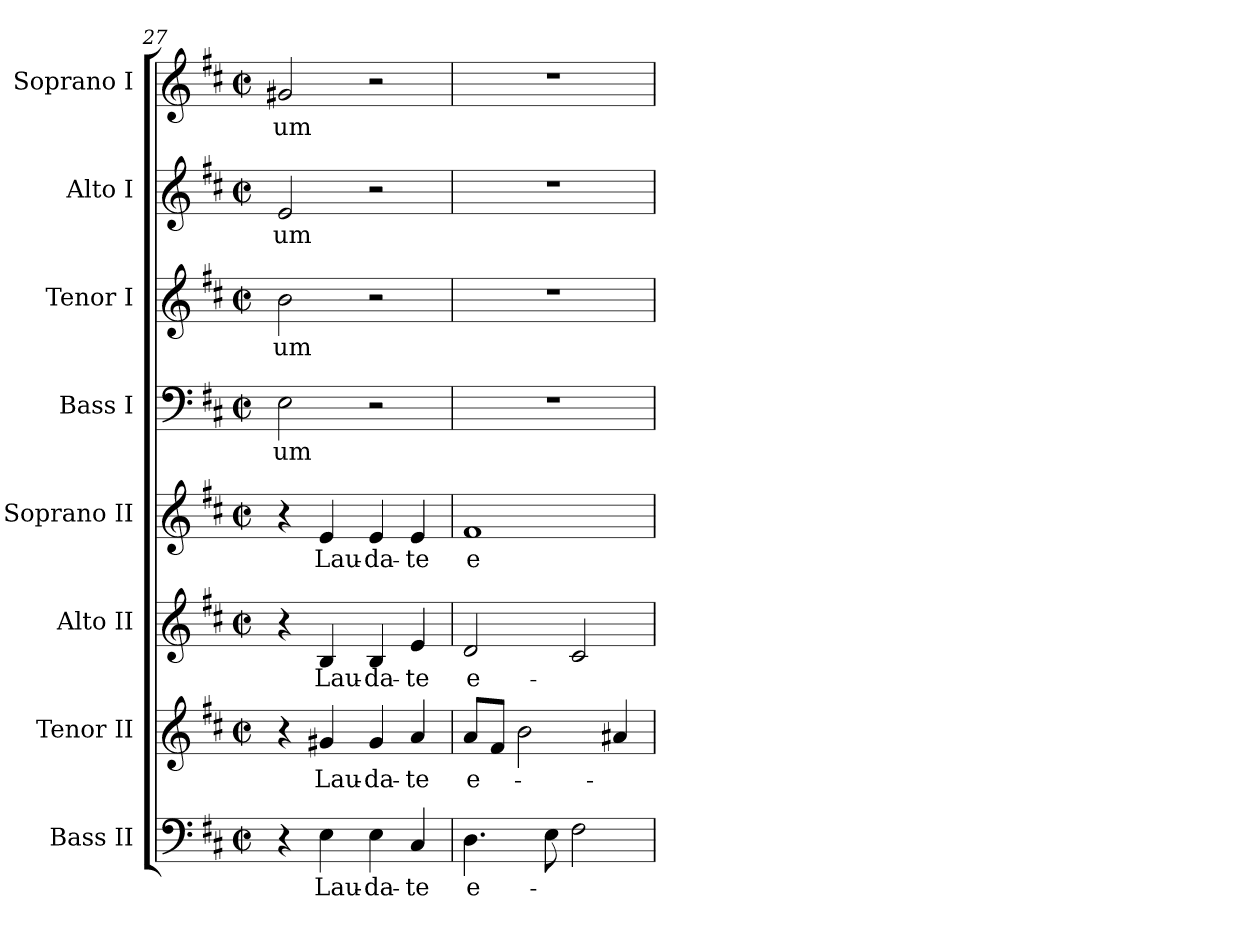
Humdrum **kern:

**kern	**text	**kern	**text	**kern	**text	**kern	**text	**kern	**text	**kern	**text	**kern	**text	**kern	**text
*part8	*part8	*part7	*part7	*part6	*part6	*part5	*part5	*part4	*part4	*part3	*part3	*part2	*part2	*part1	*part1
*staff8	*staff8	*staff7	*staff7	*staff6	*staff6	*staff5	*staff5	*staff4	*staff4	*staff3	*staff3	*staff2	*staff2	*staff1	*staff1
*I"Bass II	*	*I"Tenor II	*	*I"Alto II	*	*I"Soprano II	*	*I"Bass I	*	*I"Tenor I	*	*I"Alto I	*	*I"Soprano I	*
*clefF4	*	*clefG2	*	*clefG2	*	*clefG2	*	*clefF4	*	*clefG2	*	*clefG2	*	*clefG2	*
*	*	*ITrd7c12	*	*	*	*	*	*	*	*ITrd7c12	*	*	*	*	*
*k[f#c#]	*	*k[f#c#]	*	*k[f#c#]	*	*k[f#c#]	*	*k[f#c#]	*	*k[f#c#]	*	*k[f#c#]	*	*k[f#c#]	*
*D:	*	*D:	*	*D:	*	*D:	*	*D:	*	*D:	*	*D:	*	*D:	*
*M2/2	*	*M2/2	*	*M2/2	*	*M2/2	*	*M2/2	*	*M2/2	*	*M2/2	*	*M2/2	*
*met(c|)	*	*met(c|)	*	*met(c|)	*	*met(c|)	*	*met(c|)	*	*met(c|)	*	*met(c|)	*	*met(c|)	*
=27	=27	=27	=27	=27	=27	=27	=27	=27	=27	=27	=27	=27	=27	=27	=27
!	!	!	!	!	!	!	!	!	!LO:LY:b:color=#000000	!	!	!	!	!	!
!	!	!	!	!	!	!	!	!	!	!	!LO:LY:b:color=#000000	!	!	!	!
!	!	!	!	!	!	!	!	!	!	!	!	!	!LO:LY:b:color=#000000	!	!
!	!	!	!	!	!	!	!	!	!	!	!	!	!	!	!LO:LY:b:color=#000000
4r	.	4r	.	4r	.	4r	.	2Ei\	-um	2Bi\	-um	2ei/	-um	2g#Xi/	-um
!	!LO:LY:b:color=#000000	!	!	!	!	!	!	!	!	!	!	!	!	!	!
!	!	!	!LO:LY:b:color=#000000	!	!	!	!	!	!	!	!	!	!	!	!
!	!	!	!	!	!LO:LY:b:color=#000000	!	!	!	!	!	!	!	!	!	!
!	!	!	!	!	!	!	!LO:LY:b:color=#000000	!	!	!	!	!	!	!	!
4Ei\	Lau-	4G#Xi/	Lau-	4Bi/	Lau-	4ei/	Lau-	.	.	.	.	.	.	.	.
!	!LO:LY:b:color=#000000	!	!	!	!	!	!	!	!	!	!	!	!	!	!
!	!	!	!LO:LY:b:color=#000000	!	!	!	!	!	!	!	!	!	!	!	!
!	!	!	!	!	!LO:LY:b:color=#000000	!	!	!	!	!	!	!	!	!	!
!	!	!	!	!	!	!	!LO:LY:b:color=#000000	!	!	!	!	!	!	!	!
4Ei\	-da-	4G#i/	-da-	4Bi/	-da-	4ei/	-da-	2r	.	2r	.	2r	.	2r	.
!	!LO:LY:b:color=#000000	!	!	!	!	!	!	!	!	!	!	!	!	!	!
!	!	!	!LO:LY:b:color=#000000	!	!	!	!	!	!	!	!	!	!	!	!
!	!	!	!	!	!LO:LY:b:color=#000000	!	!	!	!	!	!	!	!	!	!
!	!	!	!	!	!	!	!LO:LY:b:color=#000000	!	!	!	!	!	!	!	!
4C#i/	-te	4Ai/	-te	4ei/	-te	4ei/	-te	.	.	.	.	.	.	.	.
=28	=28	=28	=28	=28	=28	=28	=28	=28	=28	=28	=28	=28	=28	=28	=28
!	!LO:LY:b:color=#000000	!	!	!	!	!	!	!	!	!	!	!	!	!	!
!	!	!	!LO:LY:b:color=#000000	!	!	!	!	!	!	!	!	!	!	!	!
!	!	!	!	!	!LO:LY:b:color=#000000	!	!	!	!	!	!	!	!	!	!
!	!	!	!	!	!	!	!LO:LY:b:color=#000000	!	!	!	!	!	!	!	!
4.Di\	e-	8Ai/L	e-	2di/	e-	1f#i	e-	1r	.	1r	.	1r	.	1r	.
.	.	8F#i/J	.	.	.	.	.	.	.	.	.	.	.	.	.
.	.	2Bi\	.	.	.	.	.	.	.	.	.	.	.	.	.
8Ei\	.	.	.	.	.	.	.	.	.	.	.	.	.	.	.
2F#i\	.	.	.	2c#i/	.	.	.	.	.	.	.	.	.	.	.
.	.	4A#Xi/	.	.	.	.	.	.	.	.	.	.	.	.	.
=	=	=	=	=	=	=	=	=	=	=	=	=	=	=	=
*-	*-	*-	*-	*-	*-	*-	*-	*-	*-	*-	*-	*-	*-	*-	*-
